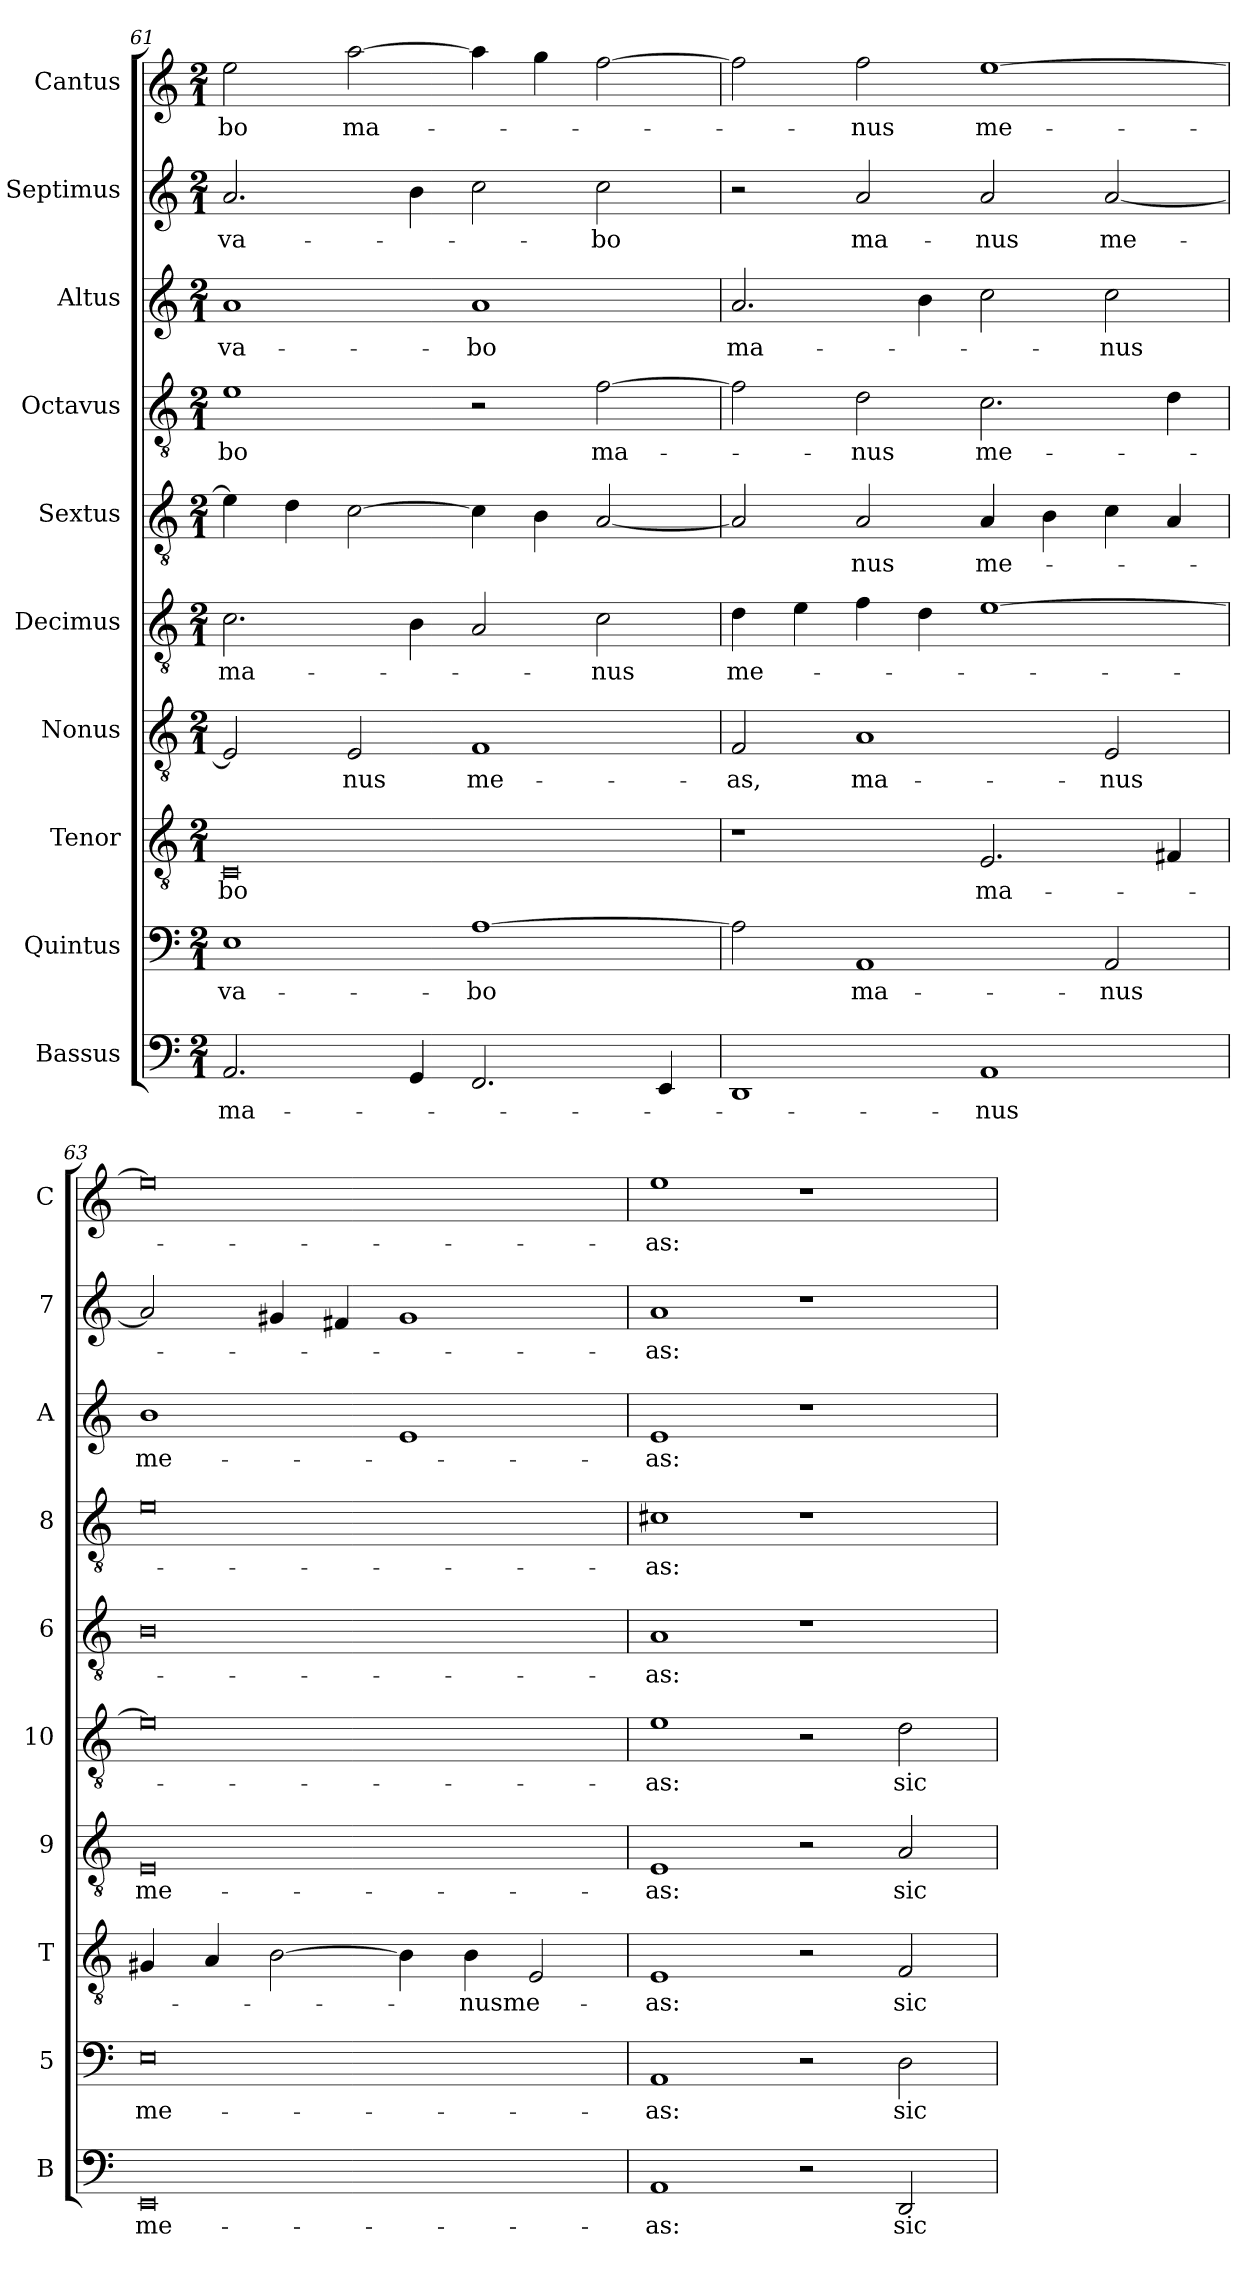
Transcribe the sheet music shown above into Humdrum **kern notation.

**kern	**text	**kern	**text	**kern	**text	**kern	**text	**kern	**text	**kern	**text	**kern	**text	**kern	**text	**kern	**text	**kern	**text
*part10	*part10	*part9	*part9	*part8	*part8	*part7	*part7	*part6	*part6	*part5	*part5	*part4	*part4	*part3	*part3	*part2	*part2	*part1	*part1
*staff10	*staff10	*staff9	*staff9	*staff8	*staff8	*staff7	*staff7	*staff6	*staff6	*staff5	*staff5	*staff4	*staff4	*staff3	*staff3	*staff2	*staff2	*staff1	*staff1
*I"Bassus	*	*I"Quintus	*	*I"Tenor	*	*I"Nonus	*	*I"Decimus	*	*I"Sextus	*	*I"Octavus	*	*I"Altus	*	*I"Septimus	*	*I"Cantus	*
*I'B	*	*I'5	*	*I'T	*	*I'9	*	*I'10	*	*I'6	*	*I'8	*	*I'A	*	*I'7	*	*I'C	*
*clefF4	*	*clefF4	*	*clefGv2	*	*clefGv2	*	*clefGv2	*	*clefGv2	*	*clefGv2	*	*clefG2	*	*clefG2	*	*clefG2	*
*k[]	*	*k[]	*	*k[]	*	*k[]	*	*k[]	*	*k[]	*	*k[]	*	*k[]	*	*k[]	*	*k[]	*
*M2/1	*	*M2/1	*	*M2/1	*	*M2/1	*	*M2/1	*	*M2/1	*	*M2/1	*	*M2/1	*	*M2/1	*	*M2/1	*
=61	=61	=61	=61	=61	=61	=61	=61	=61	=61	=61	=61	=61	=61	=61	=61	=61	=61	=61	=61
!	!LO:LY:b	!	!LO:LY:b	!	!LO:LY:b	!	!	!	!LO:LY:b	!	!	!	!LO:LY:b	!	!LO:LY:b	!	!LO:LY:b	!	!LO:LY:b
2.AA/	ma-	1E	-va-	0C	-bo	2E/]	.	2.c\	ma-	4e\]	.	1e	-bo	1a	-va-	2.a/	-va-	2ee\	-bo
.	.	.	.	.	.	.	.	.	.	4d\	.	.	.	.	.	.	.	.	.
!	!	!	!	!	!	!	!LO:LY:b	!	!	!	!	!	!	!	!	!	!	!	!LO:LY:b
.	.	.	.	.	.	2E/	-nus	.	.	[2c\	.	.	.	.	.	.	.	[2aa\	ma-
4GG/	.	.	.	.	.	.	.	4B\	.	.	.	.	.	.	.	4b\	.	.	.
!	!	!	!LO:LY:b	!	!	!	!LO:LY:b	!	!	!	!	!	!	!	!LO:LY:b	!	!	!	!
2.FF/	.	[1A	-bo	.	.	1F	me-	2A/	.	4c\]	.	2r	.	1a	-bo	2cc\	.	4aa\]	.
.	.	.	.	.	.	.	.	.	.	4B\	.	.	.	.	.	.	.	4gg\	.
!	!	!	!	!	!	!	!	!	!LO:LY:b	!	!	!	!LO:LY:b	!	!	!	!LO:LY:b	!	!
.	.	.	.	.	.	.	.	2c\	-nus	[2A/	.	[2f\	ma-	.	.	2cc\	-bo	[2ff\	.
4EE/	.	.	.	.	.	.	.	.	.	.	.	.	.	.	.	.	.	.	.
=62	=62	=62	=62	=62	=62	=62	=62	=62	=62	=62	=62	=62	=62	=62	=62	=62	=62	=62	=62
!	!	!	!	!	!	!	!LO:LY:b	!	!LO:LY:b	!	!	!	!	!	!LO:LY:b	!	!	!	!
1DD	.	2A\]	.	1r	.	2F/	-as,	4d\	me-	2A/]	.	2f\]	.	2.a/	ma-	2r	.	2ff\]	.
.	.	.	.	.	.	.	.	4e\	.	.	.	.	.	.	.	.	.	.	.
!	!	!	!LO:LY:b	!	!	!	!LO:LY:b	!	!	!	!LO:LY:b	!	!LO:LY:b	!	!	!	!LO:LY:b	!	!LO:LY:b
.	.	1AA	ma-	.	.	1A	ma-	4f\	.	2A/	-nus	2d\	-nus	.	.	2a/	ma-	2ff\	-nus
.	.	.	.	.	.	.	.	4d\	.	.	.	.	.	4b\	.	.	.	.	.
!	!LO:LY:b	!	!	!	!LO:LY:b	!	!	!	!	!	!LO:LY:b	!	!LO:LY:b	!	!	!	!LO:LY:b	!	!LO:LY:b
1AA	-nus	.	.	2.E/	ma-	.	.	[1e	.	4A/	me-	2.c\	me-	2cc\	.	2a/	-nus	[1ee	me-
.	.	.	.	.	.	.	.	.	.	4B\	.	.	.	.	.	.	.	.	.
!	!	!	!LO:LY:b	!	!	!	!LO:LY:b	!	!	!	!	!	!	!	!LO:LY:b	!	!LO:LY:b	!	!
.	.	2AA/	-nus	.	.	2E/	-nus	.	.	4c\	.	.	.	2cc\	-nus	[2a/	me-	.	.
.	.	.	.	4F#X/	.	.	.	.	.	4A/	.	4d\	.	.	.	.	.	.	.
=63	=63	=63	=63	=63	=63	=63	=63	=63	=63	=63	=63	=63	=63	=63	=63	=63	=63	=63	=63
!	!LO:LY:b	!	!LO:LY:b	!	!	!	!LO:LY:b	!	!	!	!	!	!	!	!LO:LY:b	!	!	!	!
0EE	me-	0E	me-	4G#X/	.	0E	me-	0e]	.	0B	.	0e	.	1b	me-	2a/]	.	0ee]	.
.	.	.	.	4A/	.	.	.	.	.	.	.	.	.	.	.	.	.	.	.
.	.	.	.	[2B\	.	.	.	.	.	.	.	.	.	.	.	4g#X/	.	.	.
.	.	.	.	.	.	.	.	.	.	.	.	.	.	.	.	4f#X/	.	.	.
.	.	.	.	4B\]	.	.	.	.	.	.	.	.	.	1e	.	1g#	.	.	.
!	!	!	!	!	!LO:LY:b	!	!	!	!	!	!	!	!	!	!	!	!	!	!
.	.	.	.	4B\	-nusme-	.	.	.	.	.	.	.	.	.	.	.	.	.	.
.	.	.	.	2E/	.	.	.	.	.	.	.	.	.	.	.	.	.	.	.
=64	=64	=64	=64	=64	=64	=64	=64	=64	=64	=64	=64	=64	=64	=64	=64	=64	=64	=64	=64
!	!LO:LY:b	!	!LO:LY:b	!	!LO:LY:b	!	!LO:LY:b	!	!LO:LY:b	!	!LO:LY:b	!	!LO:LY:b	!	!LO:LY:b	!	!LO:LY:b	!	!LO:LY:b
1AA	-as:	1AA	-as:	1E	-as:	1E	-as:	1e	-as:	1A	-as:	1c#X	-as:	1e	-as:	1a	-as:	1ee	-as:
2r	.	2r	.	2r	.	2r	.	2r	.	1r	.	1r	.	1r	.	1r	.	1r	.
!	!LO:LY:b	!	!LO:LY:b	!	!LO:LY:b	!	!LO:LY:b	!	!LO:LY:b	!	!	!	!	!	!	!	!	!	!
2DD/	sic	2D\	sic	2F/	sic	2A/	sic	2d\	sic	.	.	.	.	.	.	.	.	.	.
=	=	=	=	=	=	=	=	=	=	=	=	=	=	=	=	=	=	=	=
*-	*-	*-	*-	*-	*-	*-	*-	*-	*-	*-	*-	*-	*-	*-	*-	*-	*-	*-	*-
